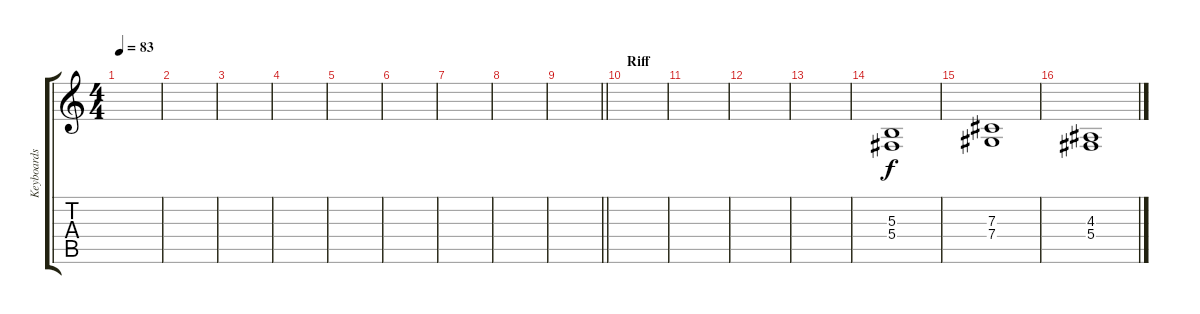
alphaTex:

\track ("Keyboards" "Keyboards") {instrument stringensemble1}
\staff {score tabs}
\tuning (Eb4 Bb3 Gb3 Db3 Ab2 Eb2) {hide}
\ts (4 4)
\tempo 83
\clef g2
\ks c
|
|
|
|
|
|
|
|
\barLineRight lightlight
|
\section ("" "Riff")
|
|
|
|
(5.3 5.4).1 |
(7.3 7.4).1 |
(4.3 5.4).1
